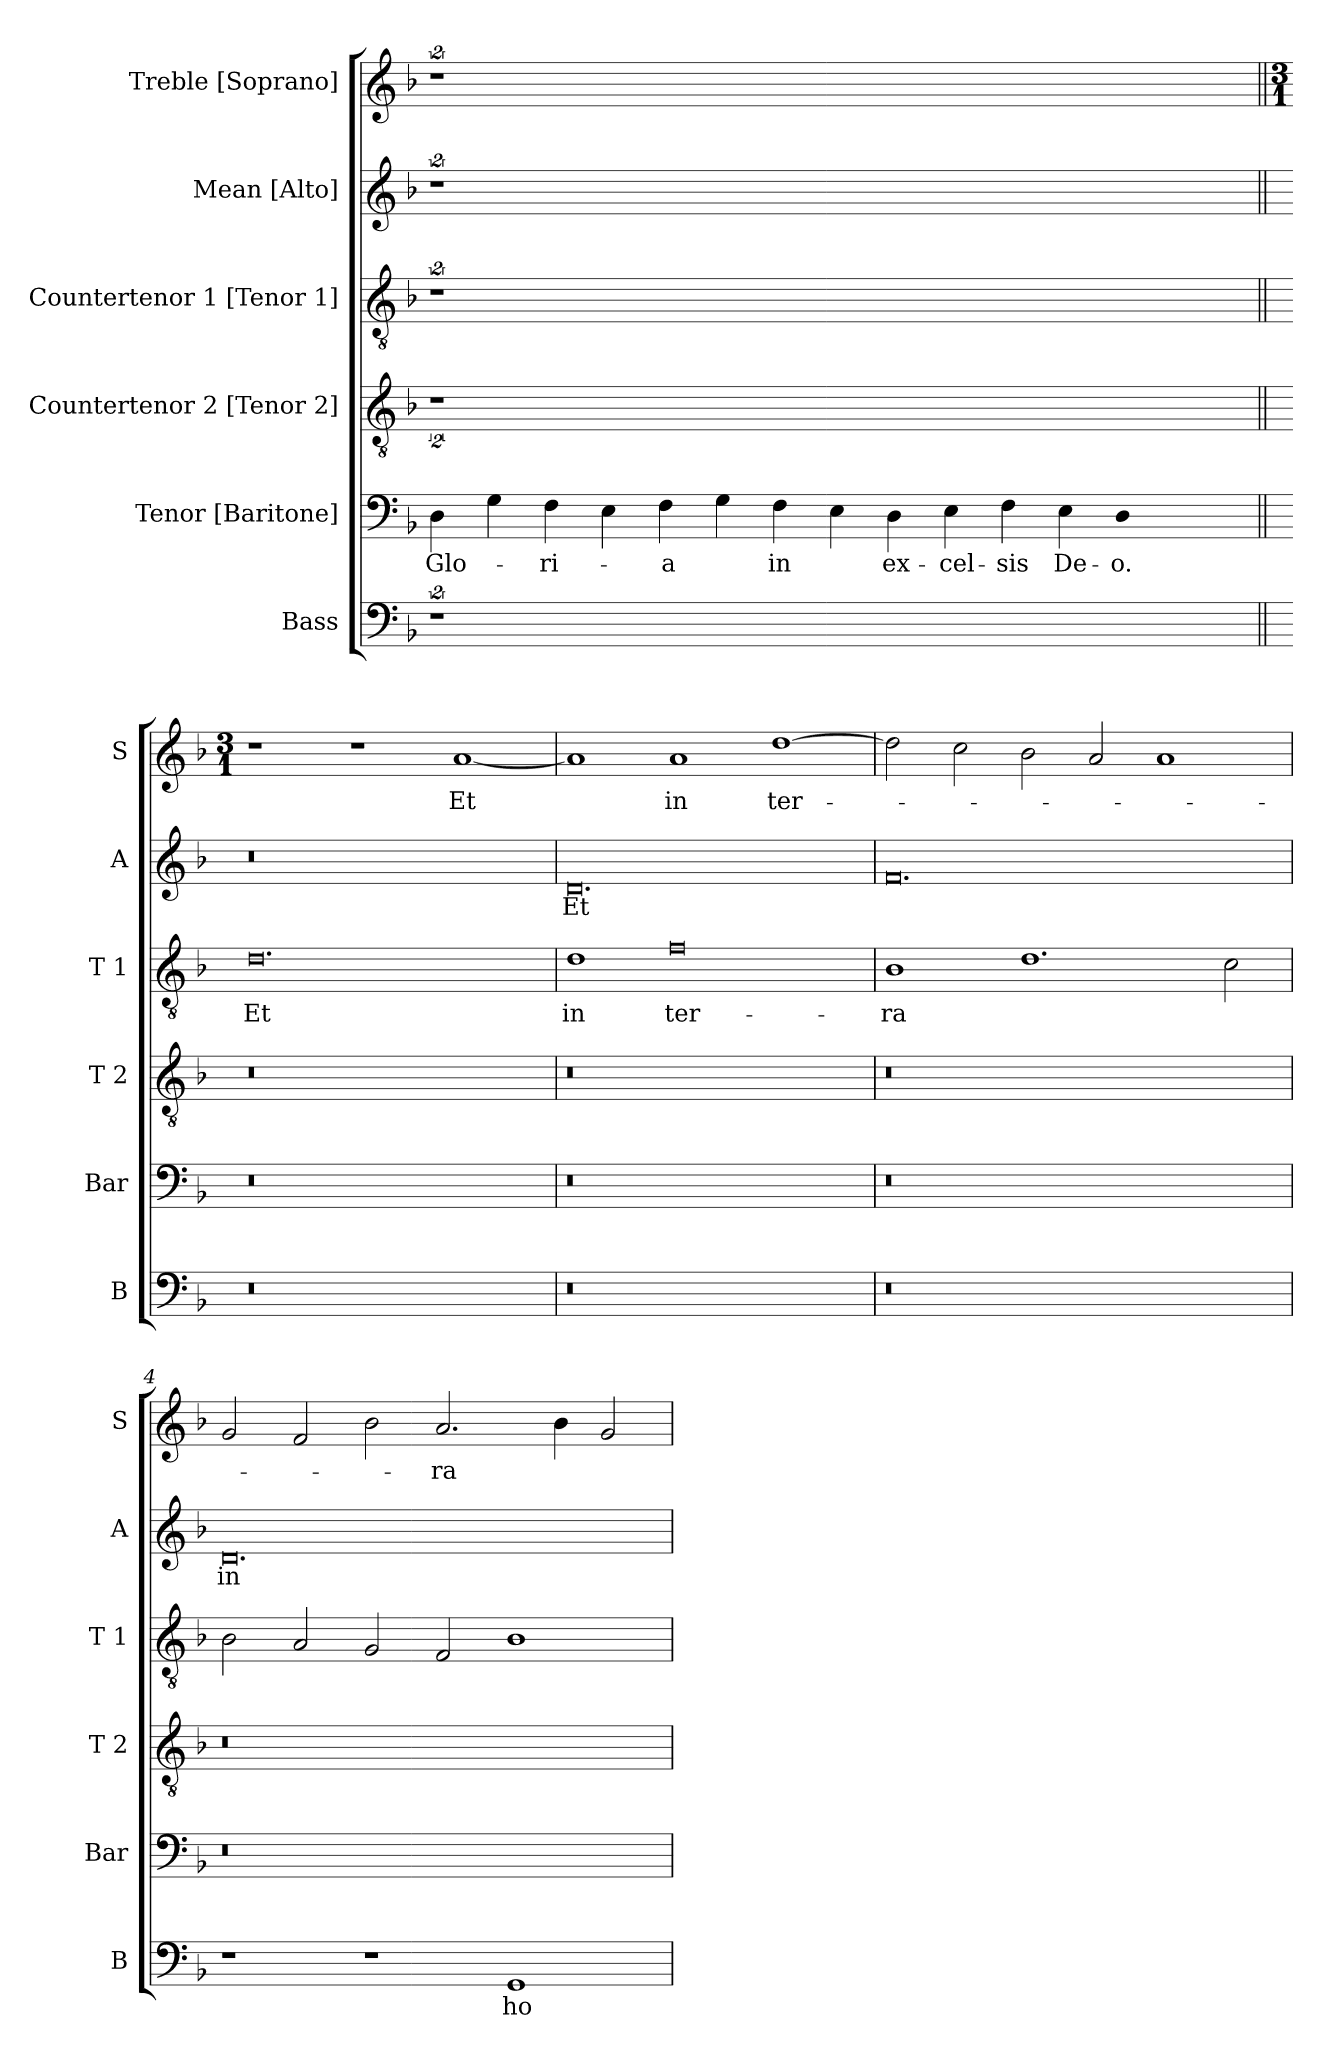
**kern	**text	**kern	**text	**kern	**kern	**text	**kern	**text	**kern	**text
*part6	*part6	*part5	*part5	*part4	*part3	*part3	*part2	*part2	*part1	*part1
*staff6	*staff6	*staff5	*staff5	*staff4	*staff3	*staff3	*staff2	*staff2	*staff1	*staff1
*I"Bass	*	*I"Tenor [Baritone]	*	*I"Countertenor 2 [Tenor 2]	*I"Countertenor 1 [Tenor 1]	*	*I"Mean [Alto]	*	*I"Treble [Soprano]	*
*I'B	*	*I'Bar	*	*I'T 2	*I'T 1	*	*I'A	*	*I'S	*
*clefF4	*	*clefF4	*	*clefGv2	*clefGv2	*	*clefG2	*	*clefG2	*
*k[b-]	*	*k[b-]	*	*k[b-]	*k[b-]	*	*k[b-]	*	*k[b-]	*
*d:	*	*d:	*	*d:	*d:	*	*d:	*	*d:	*
*MM240	*	*MM240	*	*MM240	*MM240	*	*MM240	*	*MM240	*
=1	=1	=1	=1	=1	=1	=1	=1	=1	=1	=1
!	!	!LO:N:head=solid	!LO:LY:b	!	!	!	!	!	!	!
2%15r	.	2D	Glo-	2%15r	2%15r	.	2%15r	.	2%15r	.
!	!	!LO:N:head=solid	!	!	!	!	!	!	!	!
.	.	2G	.	.	.	.	.	.	.	.
!	!	!LO:N:head=solid	!LO:LY:b	!	!	!	!	!	!	!
.	.	2F	-ri-	.	.	.	.	.	.	.
!	!	!LO:N:head=solid	!	!	!	!	!	!	!	!
.	.	2E	.	.	.	.	.	.	.	.
!	!	!LO:N:head=solid	!LO:LY:b	!	!	!	!	!	!	!
.	.	2F	-a	.	.	.	.	.	.	.
!	!	!LO:N:head=solid	!	!	!	!	!	!	!	!
.	.	2G	.	.	.	.	.	.	.	.
!	!	!LO:N:head=solid	!LO:LY:b	!	!	!	!	!	!	!
.	.	2F	in	.	.	.	.	.	.	.
!	!	!LO:N:head=solid	!	!	!	!	!	!	!	!
.	.	2E	.	.	.	.	.	.	.	.
!	!	!LO:N:head=solid	!LO:LY:b	!	!	!	!	!	!	!
.	.	2D	ex-	.	.	.	.	.	.	.
!	!	!LO:N:head=solid	!LO:LY:b	!	!	!	!	!	!	!
.	.	2E	-cel-	.	.	.	.	.	.	.
!	!	!LO:N:head=solid	!LO:LY:b	!	!	!	!	!	!	!
.	.	2F	-sis	.	.	.	.	.	.	.
!	!	!LO:N:head=solid	!LO:LY:b	!	!	!	!	!	!	!
.	.	2E	De-	.	.	.	.	.	.	.
!	!	!LO:N:head=solid	!LO:LY:b	!	!	!	!	!	!	!
.	.	1D	-o.	.	.	.	.	.	.	.
.	.	2ryy	.	.	.	.	.	.	.	.
!!LO:PB:g=z
=1X1||	=1X1||	=1X1||	=1X1||	=1X1||	=1X1||	=1X1||	=1X1||	=1X1||	=1X1||	=1X1||
*	*	*	*	*	*	*	*	*	*M3/1	*
*	*	*	*	*	*	*	*	*	*MM240	*
!	!	!	!	!	!	!LO:LY:b	!	!	!	!
0.r	.	0.r	.	0.r	0.d	Et	0.r	.	1r	.
.	.	.	.	.	.	.	.	.	1r	.
!	!	!	!	!	!	!	!	!	!	!LO:LY:b
.	.	.	.	.	.	.	.	.	[1a	Et
=2	=2	=2	=2	=2	=2	=2	=2	=2	=2	=2
!	!	!	!	!	!	!LO:LY:b	!	!LO:LY:b	!	!
0.r	.	0.r	.	0.r	1d	in	0.d	Et	1a]	.
!	!	!	!	!	!	!LO:LY:b	!	!	!	!LO:LY:b
.	.	.	.	.	0f	ter-	.	.	1a	in
!	!	!	!	!	!	!	!	!	!	!LO:LY:b
.	.	.	.	.	.	.	.	.	[1dd	ter-
=3	=3	=3	=3	=3	=3	=3	=3	=3	=3	=3
!	!	!	!	!	!	!LO:LY:b	!	!	!	!
0.r	.	0.r	.	0.r	1B-	-ra	0.f	.	2dd\]	.
.	.	.	.	.	.	.	.	.	2cc\	.
.	.	.	.	.	1.d	.	.	.	2b-\	.
.	.	.	.	.	.	.	.	.	2a/	.
.	.	.	.	.	.	.	.	.	1a	.
.	.	.	.	.	2c\	.	.	.	.	.
!!LO:LB:g=z
=4	=4	=4	=4	=4	=4	=4	=4	=4	=4	=4
!	!	!	!	!	!	!	!	!LO:LY:b	!	!
1r	.	0.r	.	0.r	2B-\	.	0.d	in	2g/	.
.	.	.	.	.	2A/	.	.	.	2f/	.
1r	.	.	.	.	2G/	.	.	.	2b-\	.
!	!	!	!	!	!	!	!	!	!	!LO:LY:b
.	.	.	.	.	2F/	.	.	.	2.a/	-ra
!	!LO:LY:b	!	!	!	!	!	!	!	!	!
1GG	ho-	.	.	.	1B-	.	.	.	.	.
.	.	.	.	.	.	.	.	.	4b-\	.
.	.	.	.	.	.	.	.	.	2g/	.
=	=	=	=	=	=	=	=	=	=	=
*-	*-	*-	*-	*-	*-	*-	*-	*-	*-	*-
